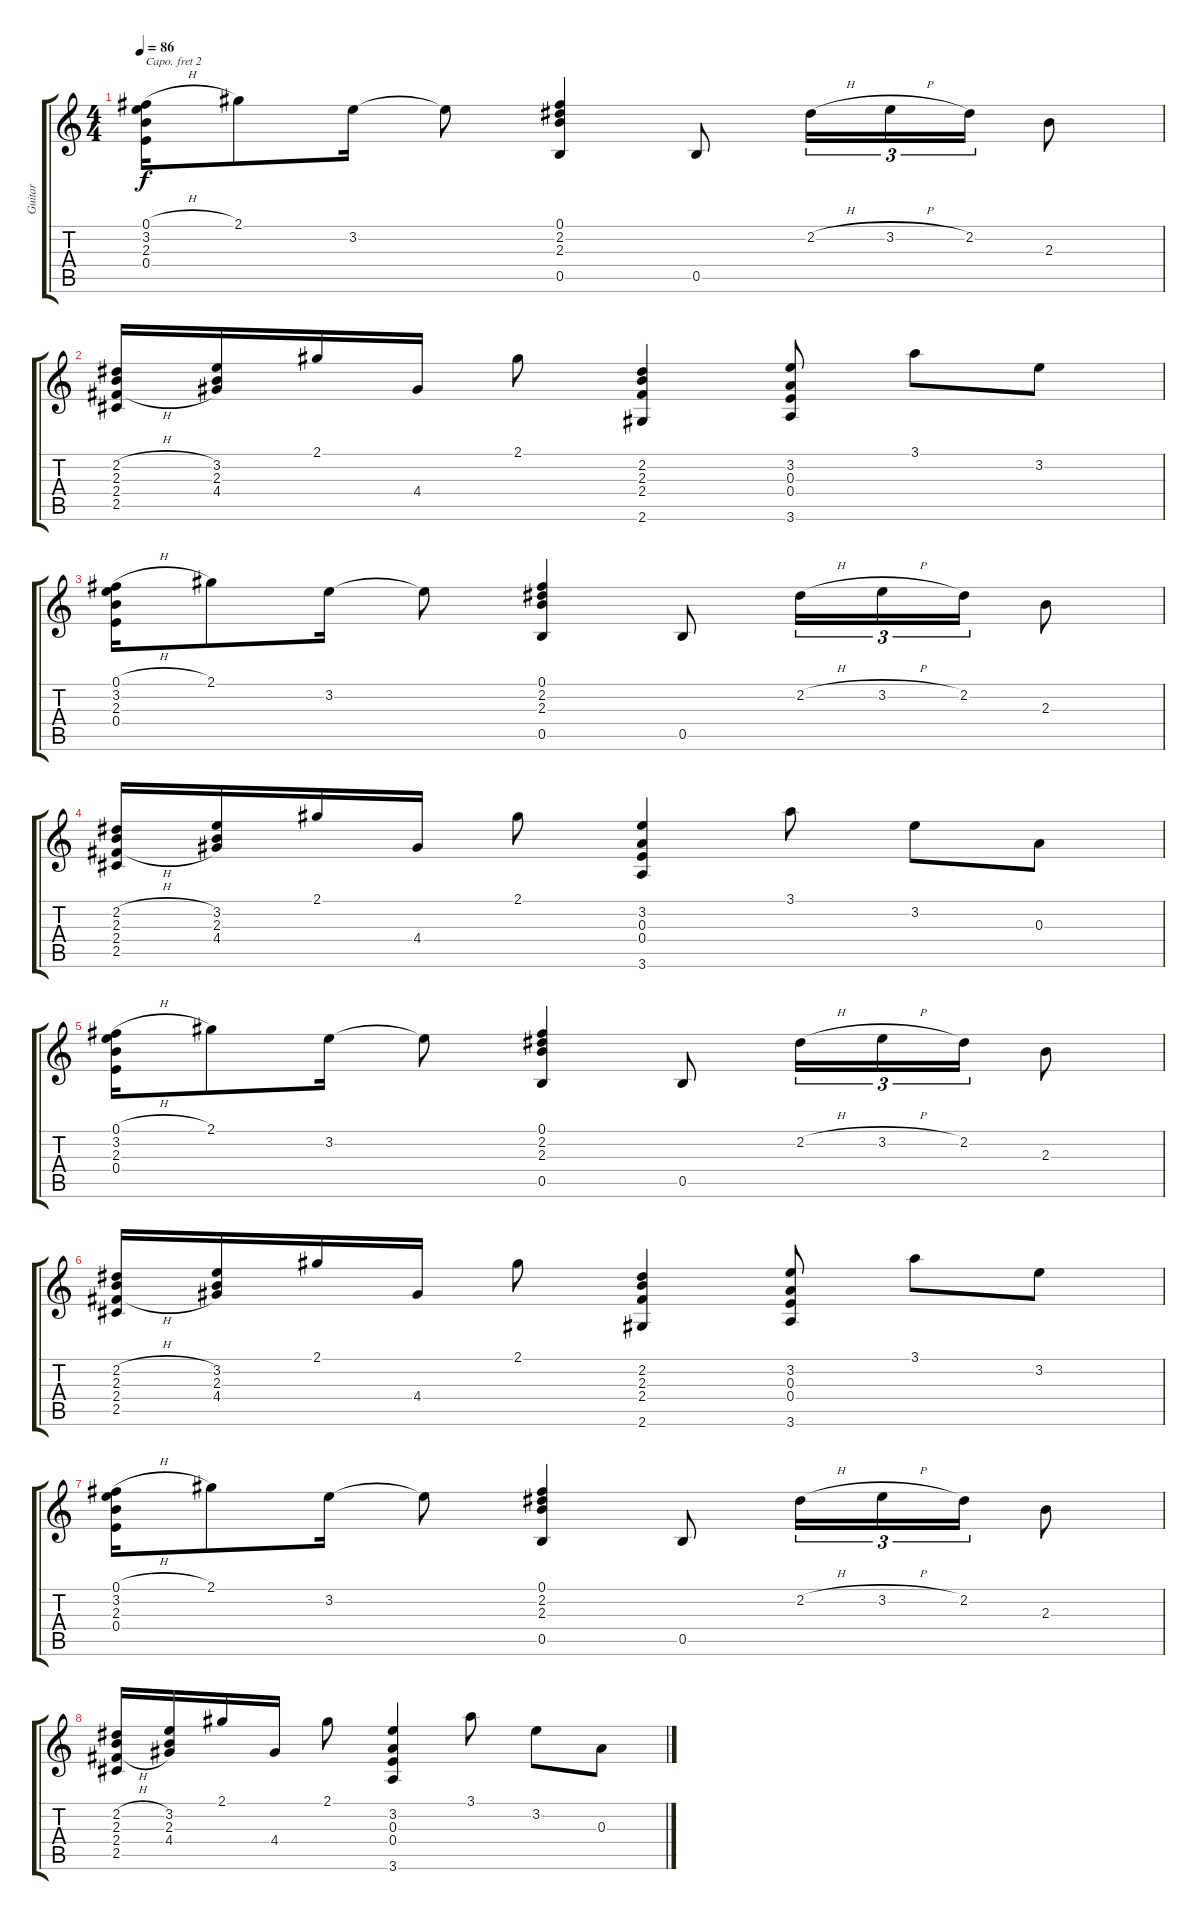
\track ("Guitar" "Guitar") {instrument acousticguitarsteel}
\staff {score tabs}
\capo 2
\tuning (E4 B3 G3 D3 A2 E2) {hide}
\ts (4 4)
\tempo 86
\clef g2
\ks c
(0.1{h} 3.2 2.3 0.4).16{dy f} 2.1.8 3.2.16 3.2{t}.8 (0.1 2.2 2.3 0.5).4 0.5.8 2.2{h}.16{tu (3 2)} 3.2{h}.16{tu (3 2)} 2.2.16{tu (3 2)} 2.3.8 |
(2.2{h} 2.3 2.4{h} 2.5).16 (3.2 2.3 4.4).16 2.1.16 4.4.16 2.1.8 (2.2 2.3 2.4 2.6).4 (3.2 0.3 0.4 3.6).8 3.1.8 3.2.8 |
(0.1{h} 3.2 2.3 0.4).16 2.1.8 3.2.16 3.2{t}.8 (0.1 2.2 2.3 0.5).4 0.5.8 2.2{h}.16{tu (3 2)} 3.2{h}.16{tu (3 2)} 2.2.16{tu (3 2)} 2.3.8 |
(2.2{h} 2.3 2.4{h} 2.5).16 (3.2 2.3 4.4).16 2.1.16 4.4.16 2.1.8 (3.2 0.3 0.4 3.6).4 3.1.8 3.2.8 0.3.8 |
(0.1{h} 3.2 2.3 0.4).16 2.1.8 3.2.16 3.2{t}.8 (0.1 2.2 2.3 0.5).4 0.5.8 2.2{h}.16{tu (3 2)} 3.2{h}.16{tu (3 2)} 2.2.16{tu (3 2)} 2.3.8 |
(2.2{h} 2.3 2.4{h} 2.5).16 (3.2 2.3 4.4).16 2.1.16 4.4.16 2.1.8 (2.2 2.3 2.4 2.6).4 (3.2 0.3 0.4 3.6).8 3.1.8 3.2.8 |
(0.1{h} 3.2 2.3 0.4).16 2.1.8 3.2.16 3.2{t}.8 (0.1 2.2 2.3 0.5).4 0.5.8 2.2{h}.16{tu (3 2)} 3.2{h}.16{tu (3 2)} 2.2.16{tu (3 2)} 2.3.8 |
(2.2{h} 2.3 2.4{h} 2.5).16 (3.2 2.3 4.4).16 2.1.16 4.4.16 2.1.8 (3.2 0.3 0.4 3.6).4 3.1.8 3.2.8 0.3.8
